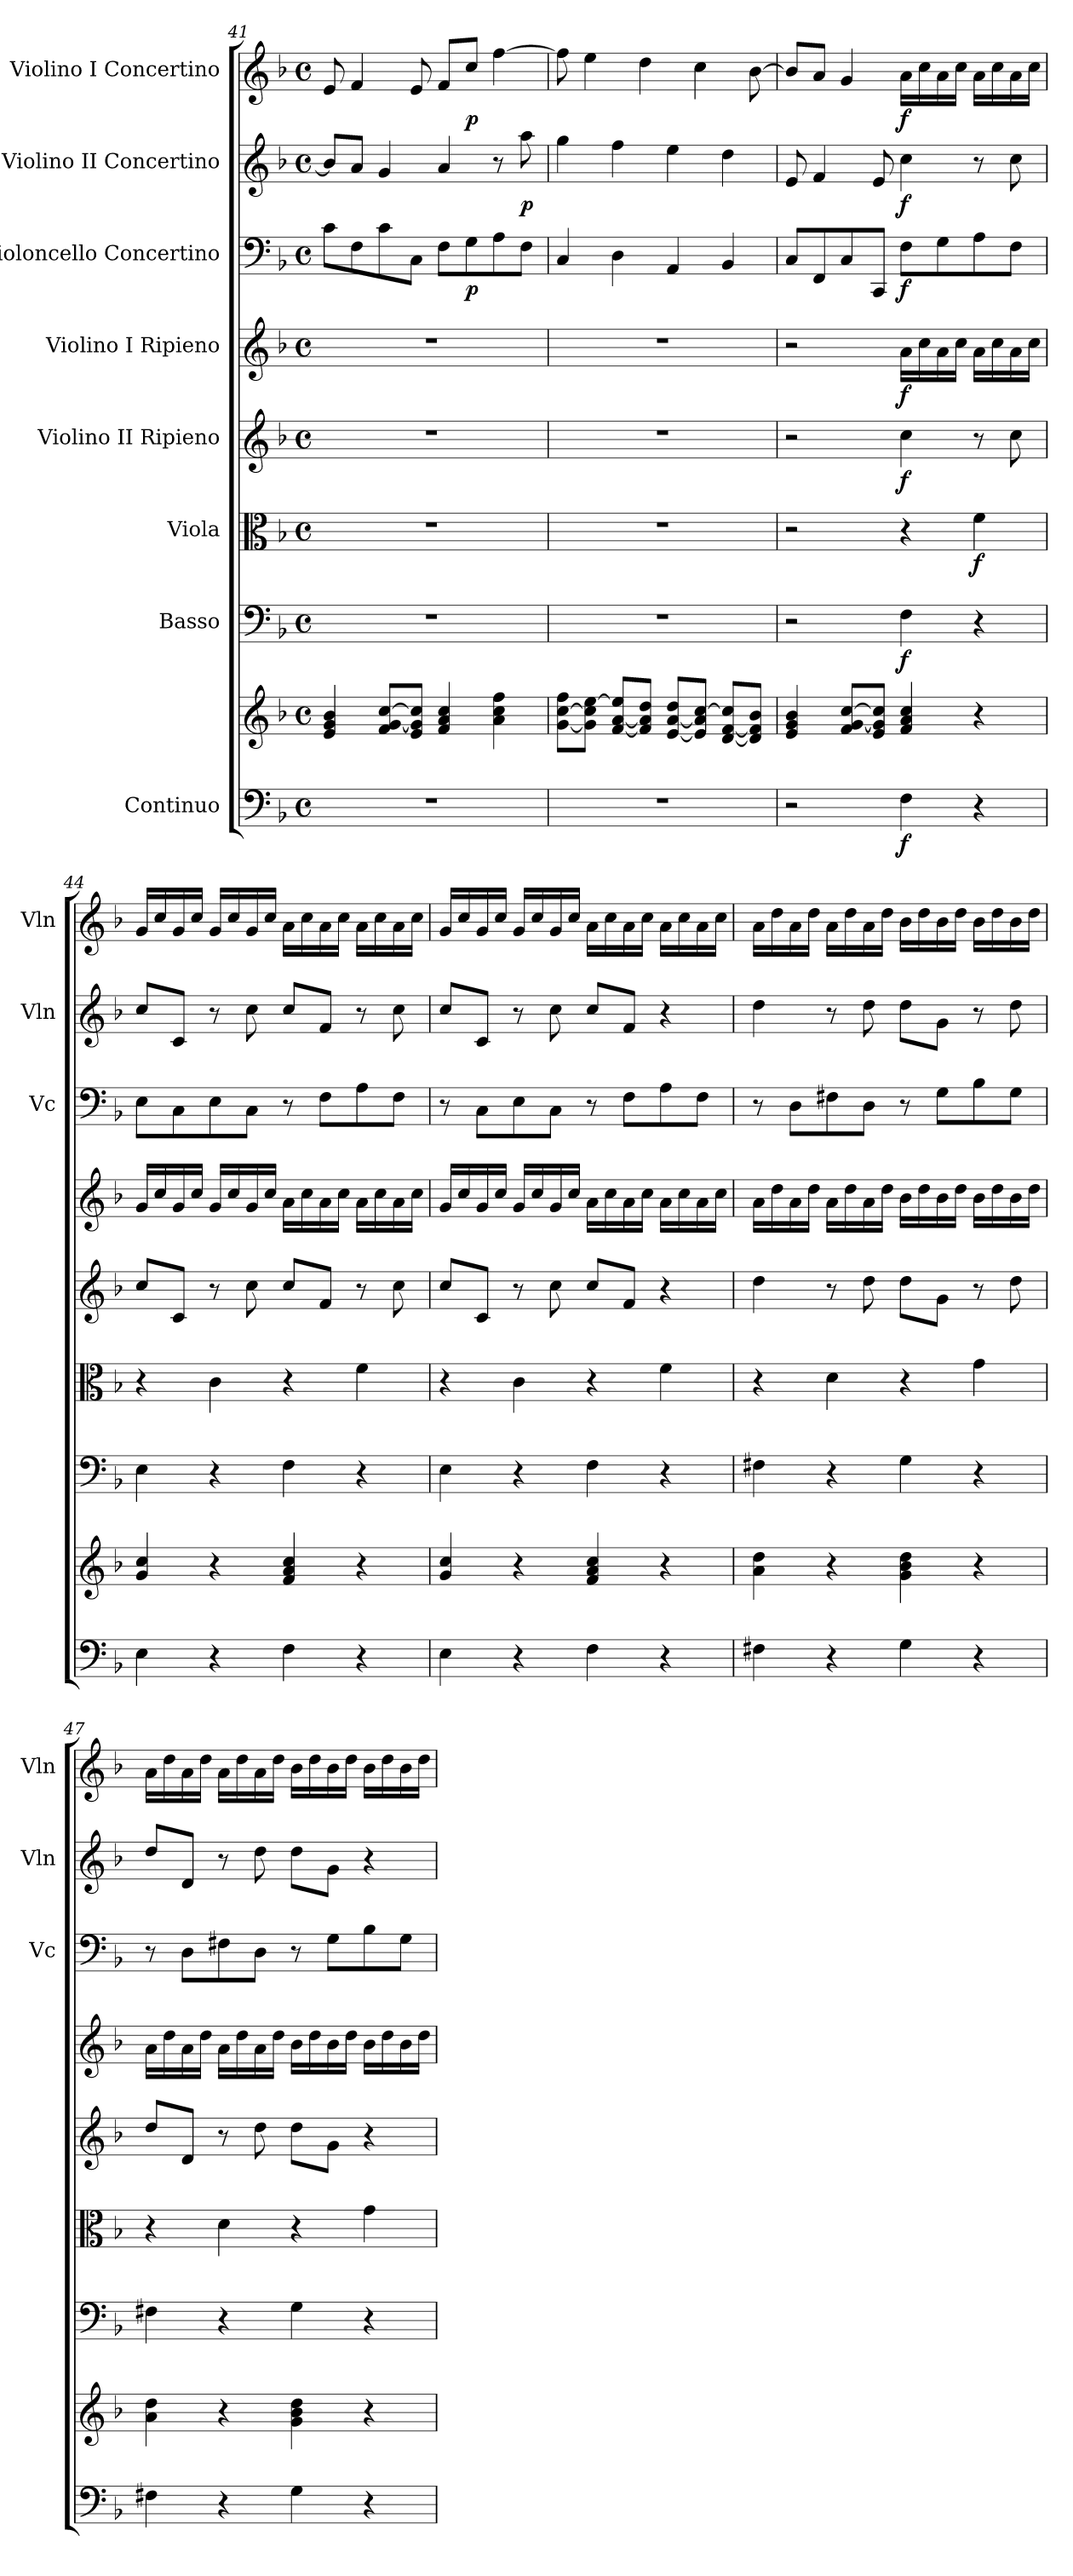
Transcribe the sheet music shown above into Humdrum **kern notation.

**kern	**kern	**dynam	**kern	**dynam	**kern	**dynam	**kern	**dynam	**kern	**dynam	**kern	**dynam	**kern	**dynam	**kern	**dynam
*part8	*part8	*part8	*part7	*part7	*part6	*part6	*part5	*part5	*part4	*part4	*part3	*part3	*part2	*part2	*part1	*part1
*staff9	*staff8	*staff8/9	*staff7	*staff7	*staff6	*staff6	*staff5	*staff5	*staff4	*staff4	*staff3	*staff3	*staff2	*staff2	*staff1	*staff1
*I"Continuo	*	*	*I"Basso	*	*I"Viola	*	*I"Violino II Ripieno	*	*I"Violino I Ripieno	*	*I"Violoncello Concertino	*	*I"Violino II Concertino	*	*I"Violino I Concertino	*
*	*	*	*	*	*	*	*	*	*	*	*I'Vc	*	*I'Vln	*	*I'Vln	*
*clefF4	*clefG2	*	*clefF4	*	*clefC3	*	*clefG2	*	*clefG2	*	*clefF4	*	*clefG2	*	*clefG2	*
*k[b-]	*k[b-]	*	*k[b-]	*	*k[b-]	*	*k[b-]	*	*k[b-]	*	*k[b-]	*	*k[b-]	*	*k[b-]	*
*M4/4	*M4/4	*	*M4/4	*	*M4/4	*	*M4/4	*	*M4/4	*	*M4/4	*	*M4/4	*	*M4/4	*
*met(c)	*met(c)	*	*met(c)	*	*met(c)	*	*met(c)	*	*met(c)	*	*met(c)	*	*met(c)	*	*met(c)	*
=41	=41	=41	=41	=41	=41	=41	=41	=41	=41	=41	=41	=41	=41	=41	=41	=41
1r	4e/ 4g/ 4b-/	.	1r	.	1r	.	1r	.	1r	.	8c\L	.	8b-/L]	.	8e/	.
.	.	.	.	.	.	.	.	.	.	.	8F\	.	8a/J	.	4f/	.
.	8f/ [8g/ [8cc/L	.	.	.	.	.	.	.	.	.	8c\	.	4g/	.	.	.
.	8e/ 8g]/ 8cc]/J	.	.	.	.	.	.	.	.	.	8C\J	.	.	.	8e/	.
.	4f/ 4a/ 4cc/	.	.	.	.	.	.	.	.	.	8F\L	.	4a/	.	8f/L	.
!	!	!	!	!	!	!	!	!	!	!	!	!LO:DY:b	!	!	!	!LO:DY:b
.	.	.	.	.	.	.	.	.	.	.	8G\	p	.	.	8cc/J	p
.	4a\ 4cc\ 4ff\	.	.	.	.	.	.	.	.	.	8A\	.	8r	.	[4ff\	.
!	!	!	!	!	!	!	!	!	!	!	!	!	!	!LO:DY:b	!	!
.	.	.	.	.	.	.	.	.	.	.	8F\J	.	8aa\	p	.	.
!!LO:LB:g=z
=42	=42	=42	=42	=42	=42	=42	=42	=42	=42	=42	=42	=42	=42	=42	=42	=42
1r	[8g\ [8cc\ 8ff\L	.	1r	.	1r	.	1r	.	1r	.	4C/	.	4gg\	.	8ff\]	.
.	8g]\ 8cc]\ [8ee\J	.	.	.	.	.	.	.	.	.	.	.	.	.	4ee\	.
.	[8f/ [8a/ 8ee]/L	.	.	.	.	.	.	.	.	.	4D\	.	4ff\	.	.	.
.	8f]/ 8a]/ 8dd/J	.	.	.	.	.	.	.	.	.	.	.	.	.	4dd\	.
.	[8e/ [8a/ 8dd/L	.	.	.	.	.	.	.	.	.	4AA/	.	4ee\	.	.	.
.	8e]/ 8a]/ [8cc/J	.	.	.	.	.	.	.	.	.	.	.	.	.	4cc\	.
.	[8d/ [8f/ 8cc]/L	.	.	.	.	.	.	.	.	.	4BB-/	.	4dd\	.	.	.
.	8d]/ 8f]/ 8b-/J	.	.	.	.	.	.	.	.	.	.	.	.	.	[8b-\	.
=43	=43	=43	=43	=43	=43	=43	=43	=43	=43	=43	=43	=43	=43	=43	=43	=43
2r	4e/ 4g/ 4b-/	.	2r	.	2r	.	2r	.	2r	.	8C/L	.	8e/	.	8b-/L]	.
.	.	.	.	.	.	.	.	.	.	.	8FF/	.	4f/	.	8a/J	.
.	8f/ [8g/ [8cc/L	.	.	.	.	.	.	.	.	.	8C/	.	.	.	4g/	.
.	8e/ 8g]/ 8cc]/J	.	.	.	.	.	.	.	.	.	8CC/J	.	8e/	.	.	.
!	!	!LO:DY:b=2	!	!LO:DY:b	!	!	!	!LO:DY:b	!	!LO:DY:b	!	!LO:DY:b	!	!LO:DY:b	!	!LO:DY:b
4F\	4f/ 4a/ 4cc/	f	4F\	f	4r	.	4cc\	f	16a\LL	f	8F\L	f	4cc\	f	16a\LL	f
.	.	.	.	.	.	.	.	.	16cc\	.	.	.	.	.	16cc\	.
.	.	.	.	.	.	.	.	.	16a\	.	8G\	.	.	.	16a\	.
.	.	.	.	.	.	.	.	.	16cc\JJ	.	.	.	.	.	16cc\JJ	.
!	!	!	!	!	!	!LO:DY:b	!	!	!	!	!	!	!	!	!	!
4r	4r	.	4r	.	4f\	f	8r	.	16a\LL	.	8A\	.	8r	.	16a\LL	.
.	.	.	.	.	.	.	.	.	16cc\	.	.	.	.	.	16cc\	.
.	.	.	.	.	.	.	8cc\	.	16a\	.	8F\J	.	8cc\	.	16a\	.
.	.	.	.	.	.	.	.	.	16cc\JJ	.	.	.	.	.	16cc\JJ	.
=44	=44	=44	=44	=44	=44	=44	=44	=44	=44	=44	=44	=44	=44	=44	=44	=44
4E\	4g/ 4cc/	.	4E\	.	4r	.	8cc/L	.	16g/LL	.	8E\L	.	8cc/L	.	16g/LL	.
.	.	.	.	.	.	.	.	.	16cc/	.	.	.	.	.	16cc/	.
.	.	.	.	.	.	.	8c/J	.	16g/	.	8C\	.	8c/J	.	16g/	.
.	.	.	.	.	.	.	.	.	16cc/JJ	.	.	.	.	.	16cc/JJ	.
4r	4r	.	4r	.	4c\	.	8r	.	16g/LL	.	8E\	.	8r	.	16g/LL	.
.	.	.	.	.	.	.	.	.	16cc/	.	.	.	.	.	16cc/	.
.	.	.	.	.	.	.	8cc\	.	16g/	.	8C\J	.	8cc\	.	16g/	.
.	.	.	.	.	.	.	.	.	16cc/JJ	.	.	.	.	.	16cc/JJ	.
4F\	4f/ 4a/ 4cc/	.	4F\	.	4r	.	8cc/L	.	16a\LL	.	8r	.	8cc/L	.	16a\LL	.
.	.	.	.	.	.	.	.	.	16cc\	.	.	.	.	.	16cc\	.
.	.	.	.	.	.	.	8f/J	.	16a\	.	8F\L	.	8f/J	.	16a\	.
.	.	.	.	.	.	.	.	.	16cc\JJ	.	.	.	.	.	16cc\JJ	.
4r	4r	.	4r	.	4f\	.	8r	.	16a\LL	.	8A\	.	8r	.	16a\LL	.
.	.	.	.	.	.	.	.	.	16cc\	.	.	.	.	.	16cc\	.
.	.	.	.	.	.	.	8cc\	.	16a\	.	8F\J	.	8cc\	.	16a\	.
.	.	.	.	.	.	.	.	.	16cc\JJ	.	.	.	.	.	16cc\JJ	.
=45	=45	=45	=45	=45	=45	=45	=45	=45	=45	=45	=45	=45	=45	=45	=45	=45
4E\	4g/ 4cc/	.	4E\	.	4r	.	8cc/L	.	16g/LL	.	8r	.	8cc/L	.	16g/LL	.
.	.	.	.	.	.	.	.	.	16cc/	.	.	.	.	.	16cc/	.
.	.	.	.	.	.	.	8c/J	.	16g/	.	8C\L	.	8c/J	.	16g/	.
.	.	.	.	.	.	.	.	.	16cc/JJ	.	.	.	.	.	16cc/JJ	.
4r	4r	.	4r	.	4c\	.	8r	.	16g/LL	.	8E\	.	8r	.	16g/LL	.
.	.	.	.	.	.	.	.	.	16cc/	.	.	.	.	.	16cc/	.
.	.	.	.	.	.	.	8cc\	.	16g/	.	8C\J	.	8cc\	.	16g/	.
.	.	.	.	.	.	.	.	.	16cc/JJ	.	.	.	.	.	16cc/JJ	.
4F\	4f/ 4a/ 4cc/	.	4F\	.	4r	.	8cc/L	.	16a\LL	.	8r	.	8cc/L	.	16a\LL	.
.	.	.	.	.	.	.	.	.	16cc\	.	.	.	.	.	16cc\	.
.	.	.	.	.	.	.	8f/J	.	16a\	.	8F\L	.	8f/J	.	16a\	.
.	.	.	.	.	.	.	.	.	16cc\JJ	.	.	.	.	.	16cc\JJ	.
4r	4r	.	4r	.	4f\	.	4r	.	16a\LL	.	8A\	.	4r	.	16a\LL	.
.	.	.	.	.	.	.	.	.	16cc\	.	.	.	.	.	16cc\	.
.	.	.	.	.	.	.	.	.	16a\	.	8F\J	.	.	.	16a\	.
.	.	.	.	.	.	.	.	.	16cc\JJ	.	.	.	.	.	16cc\JJ	.
!!LO:PB:g=z
=46	=46	=46	=46	=46	=46	=46	=46	=46	=46	=46	=46	=46	=46	=46	=46	=46
4F#X\	4a\ 4dd\	.	4F#X\	.	4r	.	4dd\	.	16a\LL	.	8r	.	4dd\	.	16a\LL	.
.	.	.	.	.	.	.	.	.	16dd\	.	.	.	.	.	16dd\	.
.	.	.	.	.	.	.	.	.	16a\	.	8D\L	.	.	.	16a\	.
.	.	.	.	.	.	.	.	.	16dd\JJ	.	.	.	.	.	16dd\JJ	.
4r	4r	.	4r	.	4d\	.	8r	.	16a\LL	.	8F#X\	.	8r	.	16a\LL	.
.	.	.	.	.	.	.	.	.	16dd\	.	.	.	.	.	16dd\	.
.	.	.	.	.	.	.	8dd\	.	16a\	.	8D\J	.	8dd\	.	16a\	.
.	.	.	.	.	.	.	.	.	16dd\JJ	.	.	.	.	.	16dd\JJ	.
4G\	4g\ 4b-\ 4dd\	.	4G\	.	4r	.	8dd\L	.	16b-\LL	.	8r	.	8dd\L	.	16b-\LL	.
.	.	.	.	.	.	.	.	.	16dd\	.	.	.	.	.	16dd\	.
.	.	.	.	.	.	.	8g\J	.	16b-\	.	8G\L	.	8g\J	.	16b-\	.
.	.	.	.	.	.	.	.	.	16dd\JJ	.	.	.	.	.	16dd\JJ	.
4r	4r	.	4r	.	4g\	.	8r	.	16b-\LL	.	8B-\	.	8r	.	16b-\LL	.
.	.	.	.	.	.	.	.	.	16dd\	.	.	.	.	.	16dd\	.
.	.	.	.	.	.	.	8dd\	.	16b-\	.	8G\J	.	8dd\	.	16b-\	.
.	.	.	.	.	.	.	.	.	16dd\JJ	.	.	.	.	.	16dd\JJ	.
=47	=47	=47	=47	=47	=47	=47	=47	=47	=47	=47	=47	=47	=47	=47	=47	=47
4F#X\	4a\ 4dd\	.	4F#X\	.	4r	.	8dd/L	.	16a\LL	.	8r	.	8dd/L	.	16a\LL	.
.	.	.	.	.	.	.	.	.	16dd\	.	.	.	.	.	16dd\	.
.	.	.	.	.	.	.	8d/J	.	16a\	.	8D\L	.	8d/J	.	16a\	.
.	.	.	.	.	.	.	.	.	16dd\JJ	.	.	.	.	.	16dd\JJ	.
4r	4r	.	4r	.	4d\	.	8r	.	16a\LL	.	8F#X\	.	8r	.	16a\LL	.
.	.	.	.	.	.	.	.	.	16dd\	.	.	.	.	.	16dd\	.
.	.	.	.	.	.	.	8dd\	.	16a\	.	8D\J	.	8dd\	.	16a\	.
.	.	.	.	.	.	.	.	.	16dd\JJ	.	.	.	.	.	16dd\JJ	.
4G\	4g\ 4b-\ 4dd\	.	4G\	.	4r	.	8dd\L	.	16b-\LL	.	8r	.	8dd\L	.	16b-\LL	.
.	.	.	.	.	.	.	.	.	16dd\	.	.	.	.	.	16dd\	.
.	.	.	.	.	.	.	8g\J	.	16b-\	.	8G\L	.	8g\J	.	16b-\	.
.	.	.	.	.	.	.	.	.	16dd\JJ	.	.	.	.	.	16dd\JJ	.
4r	4r	.	4r	.	4g\	.	4r	.	16b-\LL	.	8B-\	.	4r	.	16b-\LL	.
.	.	.	.	.	.	.	.	.	16dd\	.	.	.	.	.	16dd\	.
.	.	.	.	.	.	.	.	.	16b-\	.	8G\J	.	.	.	16b-\	.
.	.	.	.	.	.	.	.	.	16dd\JJ	.	.	.	.	.	16dd\JJ	.
=	=	=	=	=	=	=	=	=	=	=	=	=	=	=	=	=
*-	*-	*-	*-	*-	*-	*-	*-	*-	*-	*-	*-	*-	*-	*-	*-	*-
